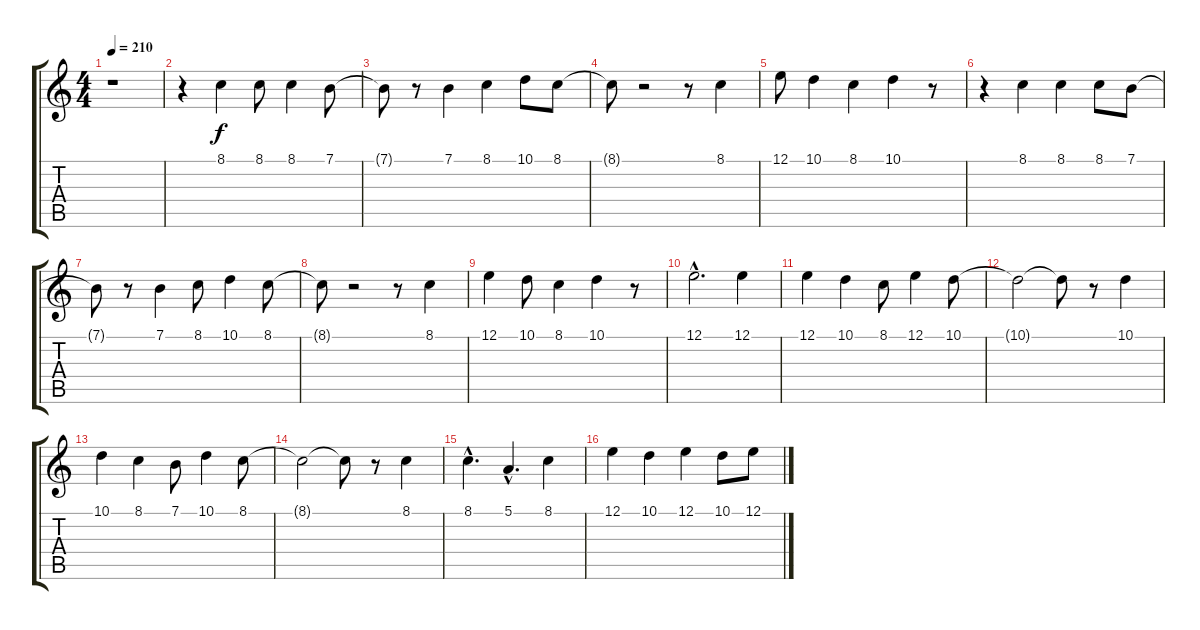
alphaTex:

\track "" {instrument fx5brightness}
\staff {score tabs}
\tuning (E4 B3 G3 D3 A2 E2) {hide}
\ts (4 4)
\tempo 210
\clef g2
\ks c
r.1{dy f} |
r.4 8.1.4 8.1.8 8.1.4 7.1.8 |
7.1{t}.8 r.8 7.1.4 8.1.4 10.1.8 8.1.8 |
8.1{t}.8 r.2 r.8 8.1.4 |
12.1.8 10.1.4 8.1.4 10.1.4 r.8 |
r.4 8.1.4 8.1.4 8.1.8 7.1.8 |
7.1{t}.8 r.8 7.1.4 8.1.8 10.1.4 8.1.8 |
8.1{t}.8 r.2 r.8 8.1.4 |
12.1.4 10.1.8 8.1.4 10.1.4 r.8 |
12.1{hac}.2{d} 12.1.4 |
12.1.4 10.1.4 8.1.8 12.1.4 10.1.8 |
10.1{t}.2 10.1{t}.8 r.8 10.1.4 |
10.1.4 8.1.4 7.1.8 10.1.4 8.1.8 |
8.1{t}.2 8.1{t}.8 r.8 8.1.4 |
8.1{hac}.4{d} 5.1{hac}.4{d} 8.1.4 |
12.1.4 10.1.4 12.1.4 10.1.8 12.1.8
